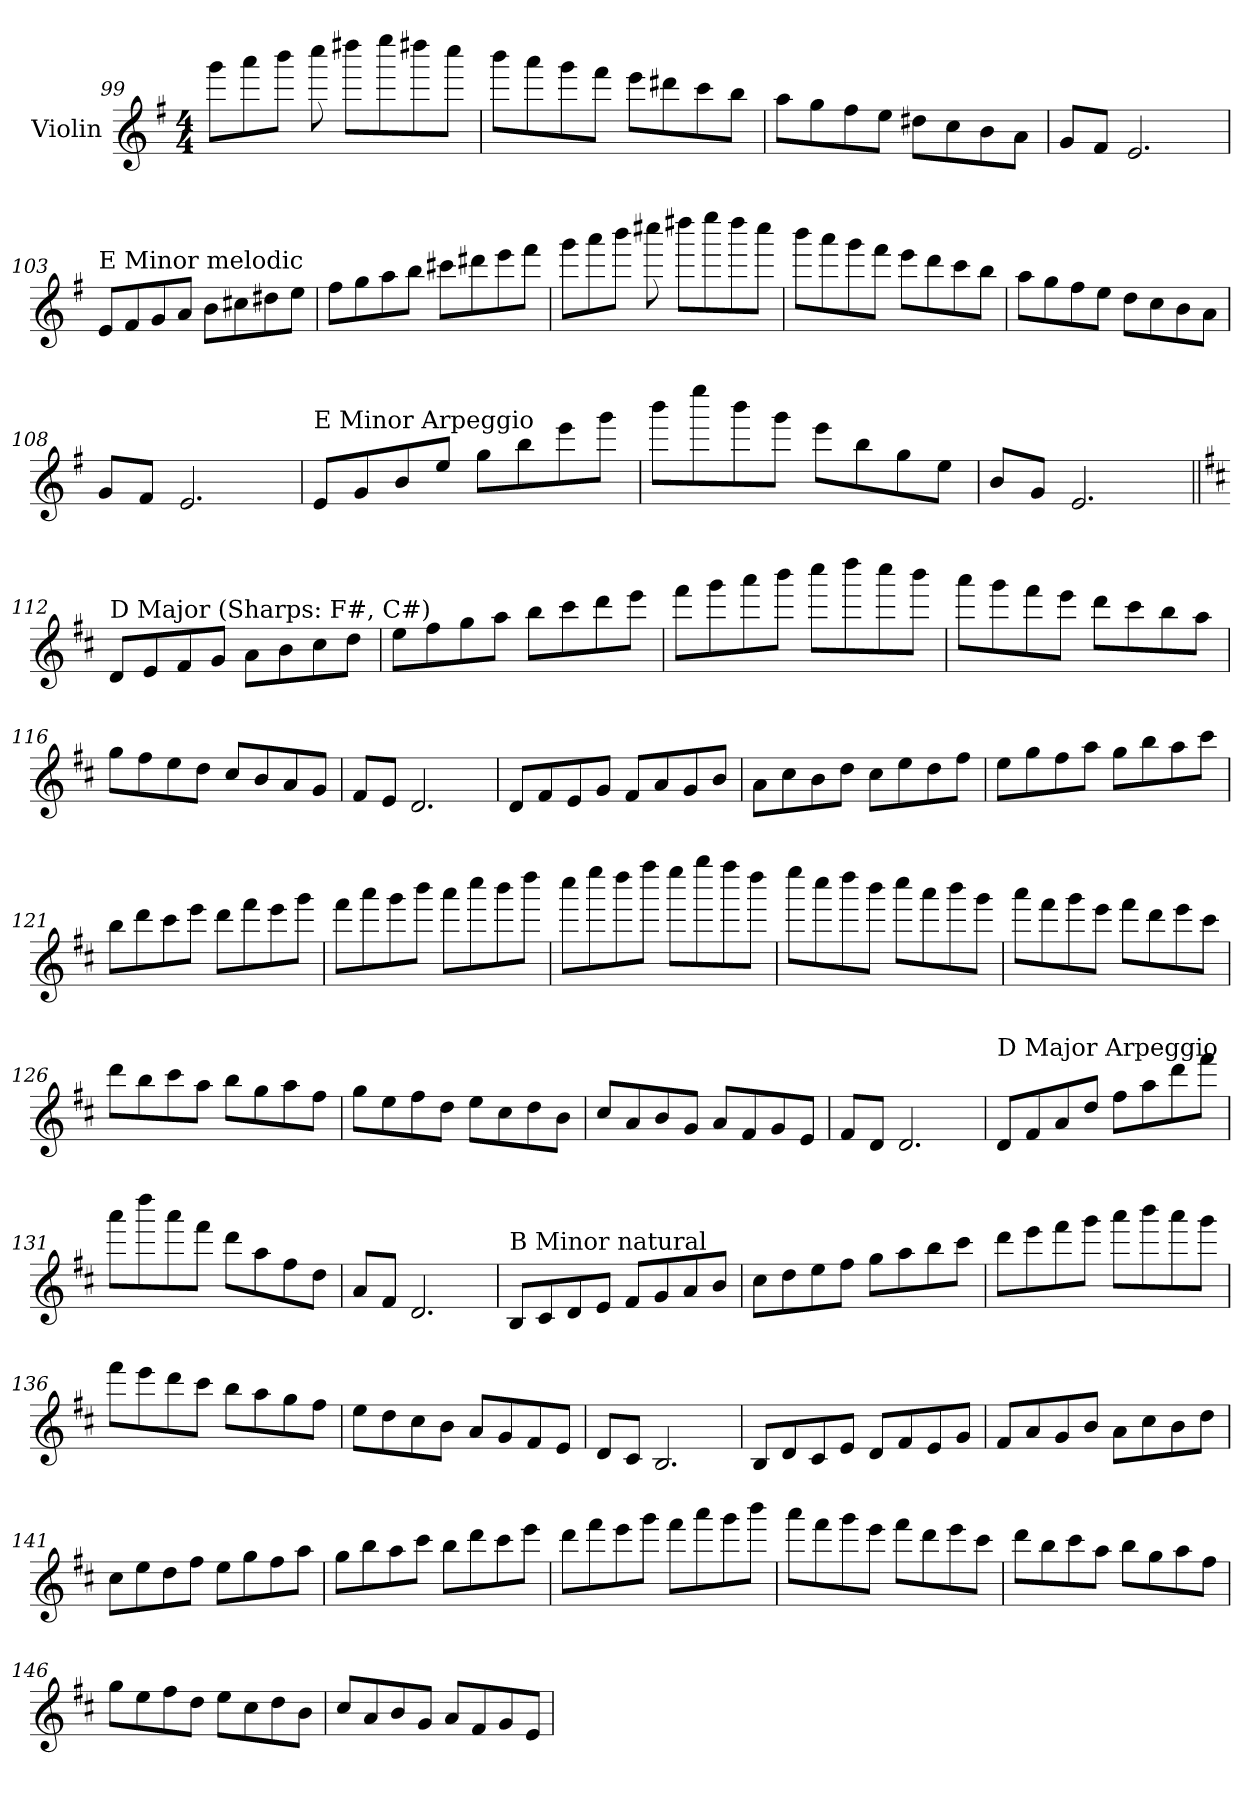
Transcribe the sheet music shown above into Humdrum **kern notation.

**kern
*part1
*staff1
*I"Violin
*I'Vln.
*clefG2
*k[f#]
*M4/4
=99
8ggg\L
8aaa\
8bbb\J
8cccc\
8dddd#X\L
8eeee\
8dddd#X\
8cccc\J
=100
8bbb\L
8aaa\
8ggg\
8fff#\J
8eee\L
8ddd#X\
8ccc\
8bb\J
=101
8aa\L
8gg\
8ff#\
8ee\J
8dd#X\L
8cc\
8b\
8a\J
=102
8g/L
8f#/J
2.e/
!!LO:LB:g=z
=103
!LO:TX:a:t=E Minor melodic
8e/L
8f#/
8g/
8a/J
8b\L
8cc#X\
8dd#X\
8ee\J
=104
8ff#\L
8gg\
8aa\
8bb\J
8ccc#X\L
8ddd#X\
8eee\
8fff#\J
=105
8ggg\L
8aaa\
8bbb\J
8cccc#X\
8dddd#X\L
8eeee\
8dddd#\
8cccc#\J
=106
8bbb\L
8aaa\
8ggg\
8fff#\J
8eee\L
8ddd\
8ccc\
8bb\J
=107
8aa\L
8gg\
8ff#\
8ee\J
8dd\L
8cc\
8b\
8a\J
=108
8g/L
8f#/J
2.e/
!!LO:LB:g=z
=109
!LO:TX:a:t=E Minor Arpeggio
8e/L
8g/
8b/
8ee/J
8gg\L
8bb\
8eee\
8ggg\J
=110
8bbb\L
8eeee\
8bbb\
8ggg\J
8eee\L
8bb\
8gg\
8ee\J
=111
8b/L
8g/J
2.e/
!!LO:PB:g=z
=112||
*k[f#c#]
!LO:TX:a:t=D Major (Sharps&colon; F#, C#)
8d/L
8e/
8f#/
8g/J
8a\L
8b\
8cc#\
8dd\J
=113
8ee\L
8ff#\
8gg\
8aa\J
8bb\L
8ccc#\
8ddd\
8eee\J
=114
8fff#\L
8ggg\
8aaa\
8bbb\J
8cccc#\L
8dddd\
8cccc#\
8bbb\J
=115
8aaa\L
8ggg\
8fff#\
8eee\J
8ddd\L
8ccc#\
8bb\
8aa\J
=116
8gg\L
8ff#\
8ee\
8dd\J
8cc#/L
8b/
8a/
8g/J
=117
8f#/L
8e/J
2.d/
!!LO:LB:g=z
=118
8d/L
8f#/
8e/
8g/J
8f#/L
8a/
8g/
8b/J
=119
8a\L
8cc#\
8b\
8dd\J
8cc#\L
8ee\
8dd\
8ff#\J
=120
8ee\L
8gg\
8ff#\
8aa\J
8gg\L
8bb\
8aa\
8ccc#\J
=121
8bb\L
8ddd\
8ccc#\
8eee\J
8ddd\L
8fff#\
8eee\
8ggg\J
!!LO:LB:g=z
=122
8fff#\L
8aaa\
8ggg\
8bbb\J
8aaa\L
8cccc#\
8bbb\
8dddd\J
=123
8cccc#\L
8eeee\
8dddd\
8ffff#\J
8eeee\L
8gggg\
8ffff#\
8dddd\J
=124
8eeee\L
8cccc#\
8dddd\
8bbb\J
8cccc#\L
8aaa\
8bbb\
8ggg\J
!!LO:LB:g=z
=125
8aaa\L
8fff#\
8ggg\
8eee\J
8fff#\L
8ddd\
8eee\
8ccc#\J
=126
8ddd\L
8bb\
8ccc#\
8aa\J
8bb\L
8gg\
8aa\
8ff#\J
=127
8gg\L
8ee\
8ff#\
8dd\J
8ee\L
8cc#\
8dd\
8b\J
=128
8cc#/L
8a/
8b/
8g/J
8a/L
8f#/
8g/
8e/J
=129
8f#/L
8d/J
2.d/
!!LO:LB:g=z
=130
!LO:TX:a:t=D Major Arpeggio
8d/L
8f#/
8a/
8dd/J
8ff#\L
8aa\
8ddd\
8fff#\J
=131
8aaa\L
8dddd\
8aaa\
8fff#\J
8ddd\L
8aa\
8ff#\
8dd\J
=132
8a/L
8f#/J
2.d/
!!LO:LB:g=z
=133
!LO:TX:a:t=B Minor natural
8B/L
8c#/
8d/
8e/J
8f#/L
8g/
8a/
8b/J
=134
8cc#\L
8dd\
8ee\
8ff#\J
8gg\L
8aa\
8bb\
8ccc#\J
=135
8ddd\L
8eee\
8fff#\
8ggg\J
8aaa\L
8bbb\
8aaa\
8ggg\J
=136
8fff#\L
8eee\
8ddd\
8ccc#\J
8bb\L
8aa\
8gg\
8ff#\J
=137
8ee\L
8dd\
8cc#\
8b\J
8a/L
8g/
8f#/
8e/J
=138
8d/L
8c#/J
2.B/
!!LO:LB:g=z
=139
8B/L
8d/
8c#/
8e/J
8d/L
8f#/
8e/
8g/J
=140
8f#/L
8a/
8g/
8b/J
8a\L
8cc#\
8b\
8dd\J
=141
8cc#\L
8ee\
8dd\
8ff#\J
8ee\L
8gg\
8ff#\
8aa\J
=142
8gg\L
8bb\
8aa\
8ccc#\J
8bb\L
8ddd\
8ccc#\
8eee\J
=143
8ddd\L
8fff#\
8eee\
8ggg\J
8fff#\L
8aaa\
8ggg\
8bbb\J
!!LO:LB:g=z
=144
8aaa\L
8fff#\
8ggg\
8eee\J
8fff#\L
8ddd\
8eee\
8ccc#\J
=145
8ddd\L
8bb\
8ccc#\
8aa\J
8bb\L
8gg\
8aa\
8ff#\J
=146
8gg\L
8ee\
8ff#\
8dd\J
8ee\L
8cc#\
8dd\
8b\J
=147
8cc#/L
8a/
8b/
8g/J
8a/L
8f#/
8g/
8e/J
=
*-
